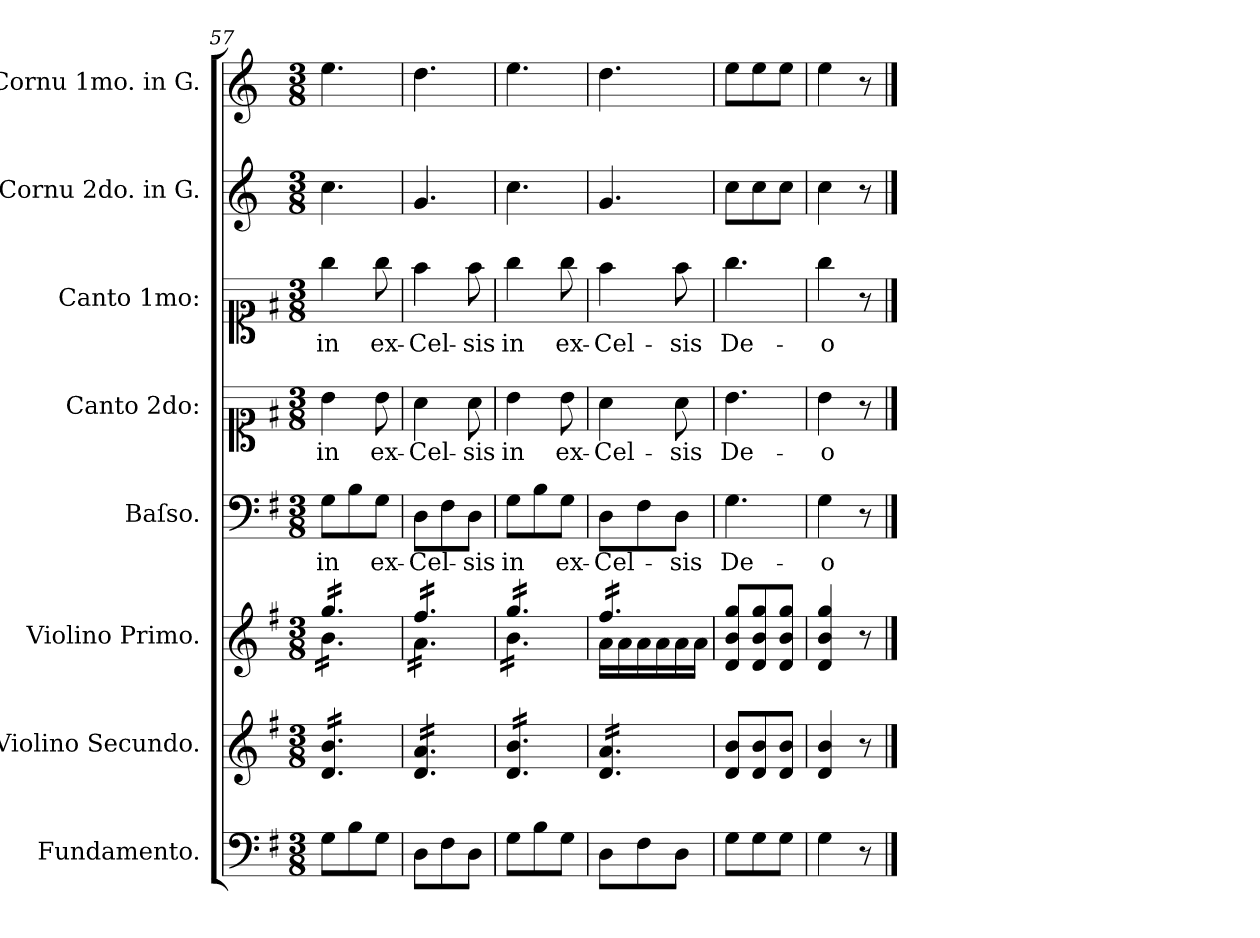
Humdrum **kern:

**kern	**kern	**kern	**kern	**text	**kern	**text	**kern	**text	**kern	**kern
*part8	*part7	*part6	*part5	*part5	*part4	*part4	*part3	*part3	*part2	*part1
*staff8	*staff7	*staff6	*staff5	*staff5	*staff4	*staff4	*staff3	*staff3	*staff2	*staff1
*I"Fundamento.	*I"Violino Secundo.	*I"Violino Primo.	*I"Baſso.	*	*I"Canto 2do:	*	*I"Canto 1mo:	*	*I"Cornu 2do. in G.	*I"Cornu 1mo. in G.
*	*I'vl 2	*I'vl 1	*I'B	*	*	*	*	*	*I'cor 2 in G	*I'cor 1 in G
*clefF4	*clefG2	*clefG2	*clefF4	*	*clefC1	*	*clefC1	*	*clefG2	*clefG2
*	*	*	*	*	*	*	*	*	*ITrd3c5	*ITrd3c5
*k[f#]	*k[f#]	*k[f#]	*k[f#]	*	*k[f#]	*	*k[f#]	*	*k[f#]	*k[f#]
*G:	*G:	*G:	*G:	*	*G:	*	*G:	*	*G:	*G:
*M3/8	*M3/8	*M3/8	*M3/8	*	*M3/8	*	*M3/8	*	*M3/8	*M3/8
=57	=57	=57	=57	=57	=57	=57	=57	=57	=57	=57
*	*	*^	*	*	*	*	*	*	*	*
*	*tremolo	*	*	*	*	*	*	*	*	*	*
*	*	*tremolo	*	*	*	*	*	*	*	*	*
8G\L	16d/ 16b/LL	16gg/LL	16b\LL	8G\L	in	4b\	in	4gg\	in	4.g\	4.b\
.	16d/ 16b/	16gg/	16b\	.	.	.	.	.	.	.	.
8B\	16d/ 16b/	16gg/	16b\	8B\	.	.	.	.	.	.	.
.	16d/ 16b/	16gg/	16b\	.	.	.	.	.	.	.	.
8G\J	16d/ 16b/	16gg/	16b\	8G\J	ex-	8b\	ex-	8gg\	ex-	.	.
.	16d/ 16b/JJ	16gg/JJ	16b\JJ	.	.	.	.	.	.	.	.
=58	=58	=58	=58	=58	=58	=58	=58	=58	=58	=58	=58
8D\L	16d/ 16a/LL	16ff#/LL	16a\LL	8D\L	-Cel-	4a\	-Cel-	4ff#\	-Cel-	4.d/	4.a\
.	16d/ 16a/	16ff#/	16a\	.	.	.	.	.	.	.	.
8F#\	16d/ 16a/	16ff#/	16a\	8F#\	.	.	.	.	.	.	.
.	16d/ 16a/	16ff#/	16a\	.	.	.	.	.	.	.	.
8D\J	16d/ 16a/	16ff#/	16a\	8D\J	-sis	8a\	-sis	8ff#\	-sis	.	.
.	16d/ 16a/JJ	16ff#/JJ	16a\JJ	.	.	.	.	.	.	.	.
=59	=59	=59	=59	=59	=59	=59	=59	=59	=59	=59	=59
8G\L	16d/ 16b/LL	16gg/LL	16b\LL	8G\L	in	4b\	in	4gg\	in	4.g\	4.b\
.	16d/ 16b/	16gg/	16b\	.	.	.	.	.	.	.	.
8B\	16d/ 16b/	16gg/	16b\	8B\	.	.	.	.	.	.	.
.	16d/ 16b/	16gg/	16b\	.	.	.	.	.	.	.	.
8G\J	16d/ 16b/	16gg/	16b\	8G\J	ex-	8b\	ex-	8gg\	ex-	.	.
.	16d/ 16b/JJ	16gg/JJ	16b\JJ	.	.	.	.	.	.	.	.
=60	=60	=60	=60	=60	=60	=60	=60	=60	=60	=60	=60
8D\L	16d/ 16a/LL	16ff#/LL	16a\LL	8D\L	-Cel-	4a\	-Cel-	4ff#\	-Cel-	4.d/	4.a\
.	16d/ 16a/	16ff#/	16a\	.	.	.	.	.	.	.	.
8F#\	16d/ 16a/	16ff#/	16a\	8F#\	.	.	.	.	.	.	.
.	16d/ 16a/	16ff#/	16a\	.	.	.	.	.	.	.	.
8D\J	16d/ 16a/	16ff#/	16a\	8D\J	-sis	8a\	-sis	8ff#\	-sis	.	.
.	16d/ 16a/JJ	16ff#/JJ	16a\JJ	.	.	.	.	.	.	.	.
*	*	*Xtremolo	*	*	*	*	*	*	*	*	*
*	*Xtremolo	*	*	*	*	*	*	*	*	*	*
*	*	*v	*v	*	*	*	*	*	*	*	*
=61	=61	=61	=61	=61	=61	=61	=61	=61	=61	=61
8G\L	8d/ 8b/L	8d/ 8b/ 8gg/L	4.G\	De-	4.b\	De-	4.gg\	De-	8g\L	8b\L
8G\	8d/ 8b/	8d/ 8b/ 8gg/	.	.	.	.	.	.	8g\	8b\
8G\J	8d/ 8b/J	8d/ 8b/ 8gg/J	.	.	.	.	.	.	8g\J	8b\J
=62	=62	=62	=62	=62	=62	=62	=62	=62	=62	=62
4G\	4d/ 4b/	4d/ 4b/ 4gg/	4G\	-o	4b\	-o	4gg\	-o	4g\	4b\
8r	8r	8r	8r	.	8r	.	8r	.	8r	8r
==	==	==	==	==	==	==	==	==	==	==
*-	*-	*-	*-	*-	*-	*-	*-	*-	*-	*-
